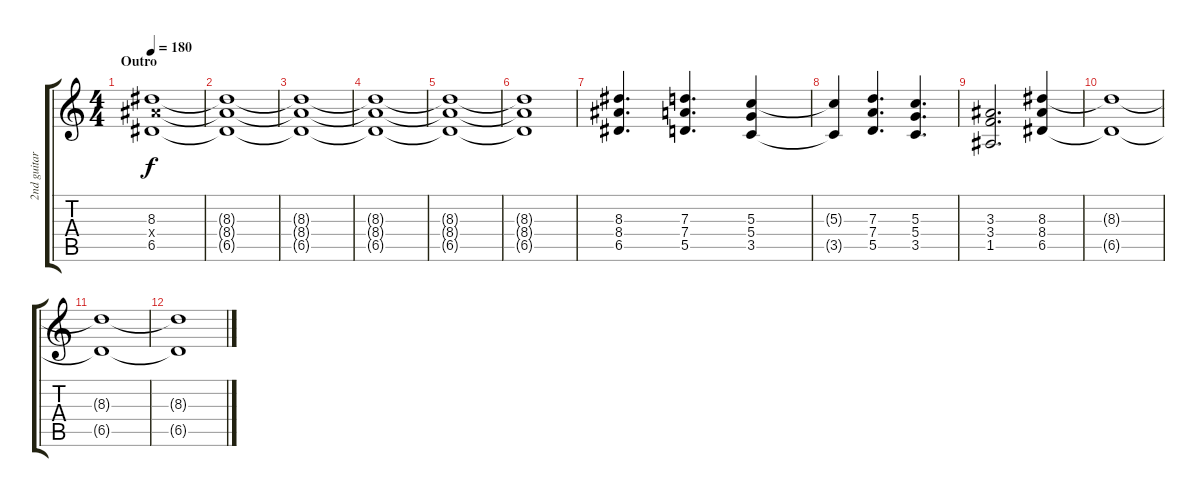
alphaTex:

\track ("2nd guitar" "2nd guitar") {instrument distortionguitar}
\staff {score tabs}
\tuning (E4 B3 G3 D3 A2 E2) {hide}
\ts (4 4)
\section ("" "Outro")
\tempo 180
\clef g2
\ks c
(8.3 8.4{x} 6.5).1{dy f volume 8} |
(8.3{t} 8.4{t} 6.5{t}).1 |
(8.3{t} 8.4{t} 6.5{t}).1 |
(8.3{t} 8.4{t} 6.5{t}).1{volume 0} |
(8.3{t} 8.4{t} 6.5{t}).1 |
(8.3{t} 8.4{t} 6.5{t}).1 |
(8.3 8.4 6.5).4{d volume 16} (7.3 7.4 5.5).4{d} (5.3 5.4 3.5).4 |
(5.3{t} 3.5{t}).4 (7.3 7.4 5.5).4{d} (5.3 5.4 3.5).4{d} |
(3.3 3.4 1.5).2{d} (8.3 8.4 6.5).4{volume 5} |
(8.3{t} 6.5{t}).1 |
(8.3{t} 6.5{t}).1 |
(8.3{t} 6.5{t}).1
